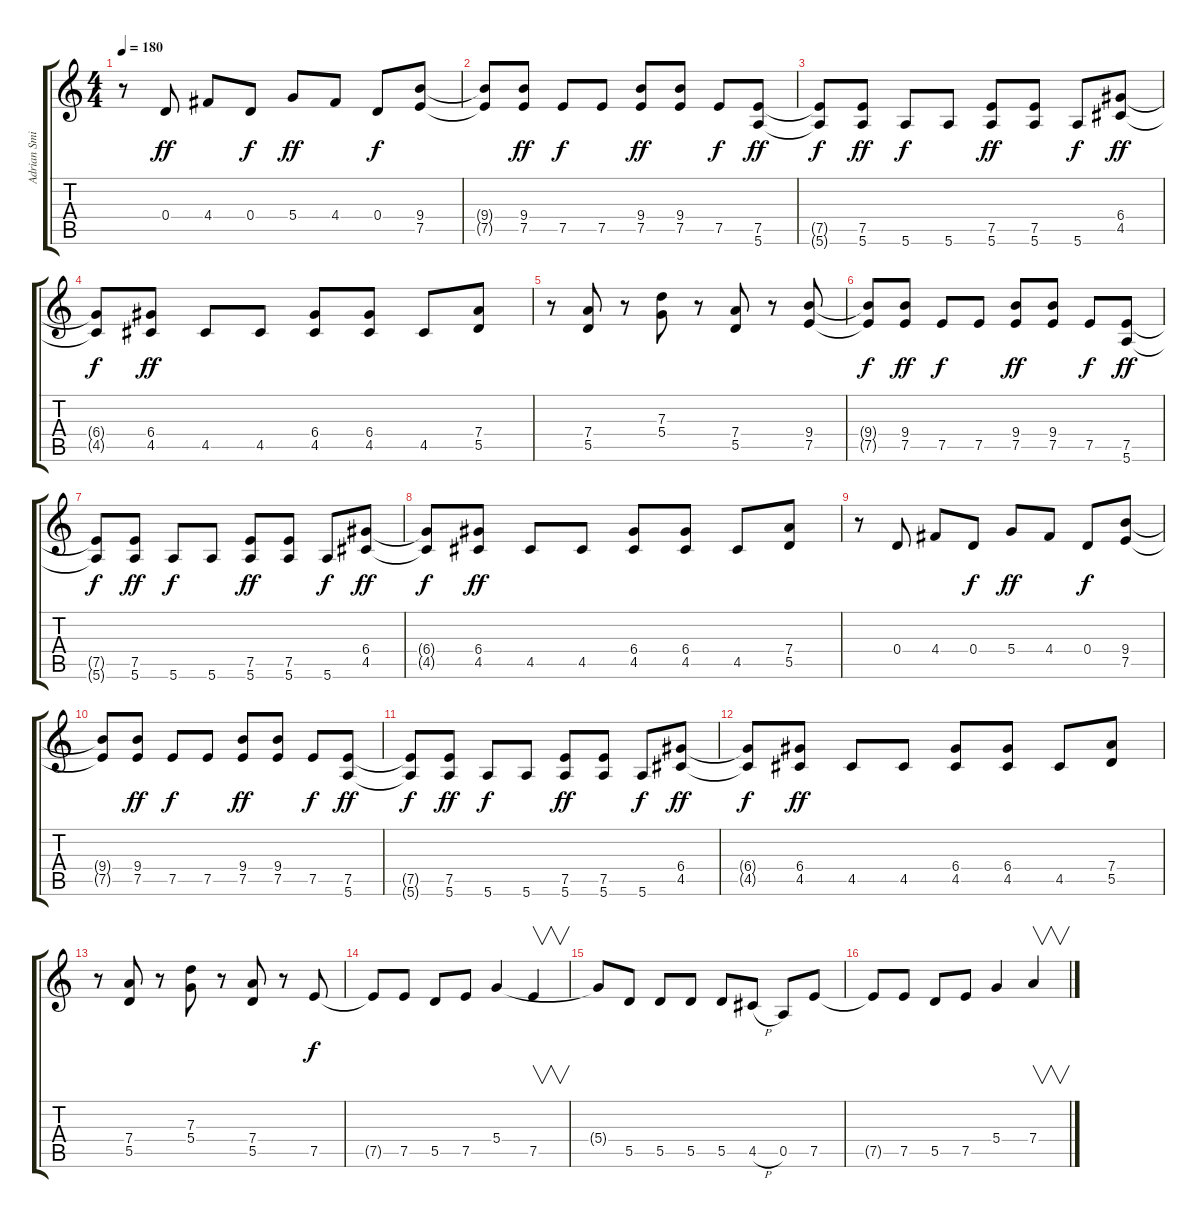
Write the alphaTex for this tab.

\track ("Adrian Smith" "Adrian Smi") {instrument distortionguitar}
\staff {score tabs}
\tuning (E4 B3 G3 D3 A2 E2) {hide}
\ts (4 4)
\tempo 180
\clef g2
\ks c
r.8{dy ff} 0.4.8 4.4.8 0.4.8{dy f} 5.4.8{dy ff} 4.4.8 0.4.8{dy f} (9.4 7.5).8 |
(9.4{t} 7.5{t}).8 (9.4 7.5).8{dy ff} 7.5.8{dy f} 7.5.8 (9.4 7.5).8{dy ff} (9.4 7.5).8 7.5.8{dy f} (7.5 5.6).8{dy ff} |
(7.5{t} 5.6{t}).8{dy f} (7.5 5.6).8{dy ff} 5.6.8{dy f} 5.6.8 (7.5 5.6).8{dy ff} (7.5 5.6).8 5.6.8{dy f} (6.4 4.5).8{dy ff} |
(6.4{t} 4.5{t}).8{dy f} (6.4 4.5).8{dy ff} 4.5.8 4.5.8 (6.4 4.5).8 (6.4 4.5).8 4.5.8 (7.4 5.5).8 |
r.8 (7.4 5.5).8 r.8 (7.3 5.4).8 r.8 (7.4 5.5).8 r.8 (9.4 7.5).8 |
(9.4{t} 7.5{t}).8{dy f} (9.4 7.5).8{dy ff} 7.5.8{dy f} 7.5.8 (9.4 7.5).8{dy ff} (9.4 7.5).8 7.5.8{dy f} (7.5 5.6).8{dy ff} |
(7.5{t} 5.6{t}).8{dy f} (7.5 5.6).8{dy ff} 5.6.8{dy f} 5.6.8 (7.5 5.6).8{dy ff} (7.5 5.6).8 5.6.8{dy f} (6.4 4.5).8{dy ff} |
(6.4{t} 4.5{t}).8{dy f} (6.4 4.5).8{dy ff} 4.5.8 4.5.8 (6.4 4.5).8 (6.4 4.5).8 4.5.8 (7.4 5.5).8 |
r.8 0.4.8 4.4.8 0.4.8{dy f} 5.4.8{dy ff} 4.4.8 0.4.8{dy f} (9.4 7.5).8 |
(9.4{t} 7.5{t}).8 (9.4 7.5).8{dy ff} 7.5.8{dy f} 7.5.8 (9.4 7.5).8{dy ff} (9.4 7.5).8 7.5.8{dy f} (7.5 5.6).8{dy ff} |
(7.5{t} 5.6{t}).8{dy f} (7.5 5.6).8{dy ff} 5.6.8{dy f} 5.6.8 (7.5 5.6).8{dy ff} (7.5 5.6).8 5.6.8{dy f} (6.4 4.5).8{dy ff} |
(6.4{t} 4.5{t}).8{dy f} (6.4 4.5).8{dy ff} 4.5.8 4.5.8 (6.4 4.5).8 (6.4 4.5).8 4.5.8 (7.4 5.5).8 |
r.8 (7.4 5.5).8 r.8 (7.3 5.4).8 r.8 (7.4 5.5).8 r.8 7.5.8{dy f} |
7.5{t}.8 7.5.8 5.5.8 7.5.8 5.4.4 7.5.4{v} |
5.4{t}.8 5.5.8 5.5.8 5.5.8 5.5.8 4.5{h}.8 0.5.8 7.5.8 |
7.5{t}.8 7.5.8 5.5.8 7.5.8 5.4.4 7.4.4{v}
